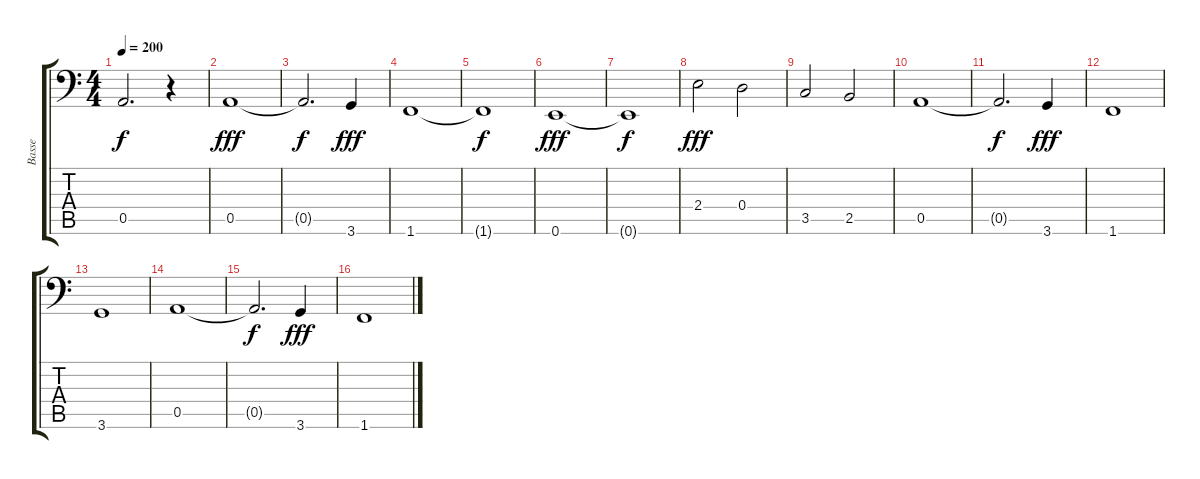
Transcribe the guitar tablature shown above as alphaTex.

\track ("Basse" "Basse") {instrument electricbassfinger}
\staff {score tabs}
\tuning (E3 B2 G2 D2 A1 E1) {hide}
\ts (4 4)
\tempo 200
\clef f4
\ks c
0.5{t}.2{d dy f} r.4 |
0.5.1{dy fff} |
0.5{t}.2{d dy f} 3.6.4{dy fff} |
1.6.1 |
1.6{t}.1{dy f} |
0.6.1{dy fff} |
0.6{t}.1{dy f} |
2.4.2{dy fff} 0.4.2 |
3.5.2 2.5.2 |
0.5.1 |
0.5{t}.2{d dy f} 3.6.4{dy fff} |
1.6.1 |
3.6.1 |
0.5.1 |
0.5{t}.2{d dy f} 3.6.4{dy fff} |
1.6.1
